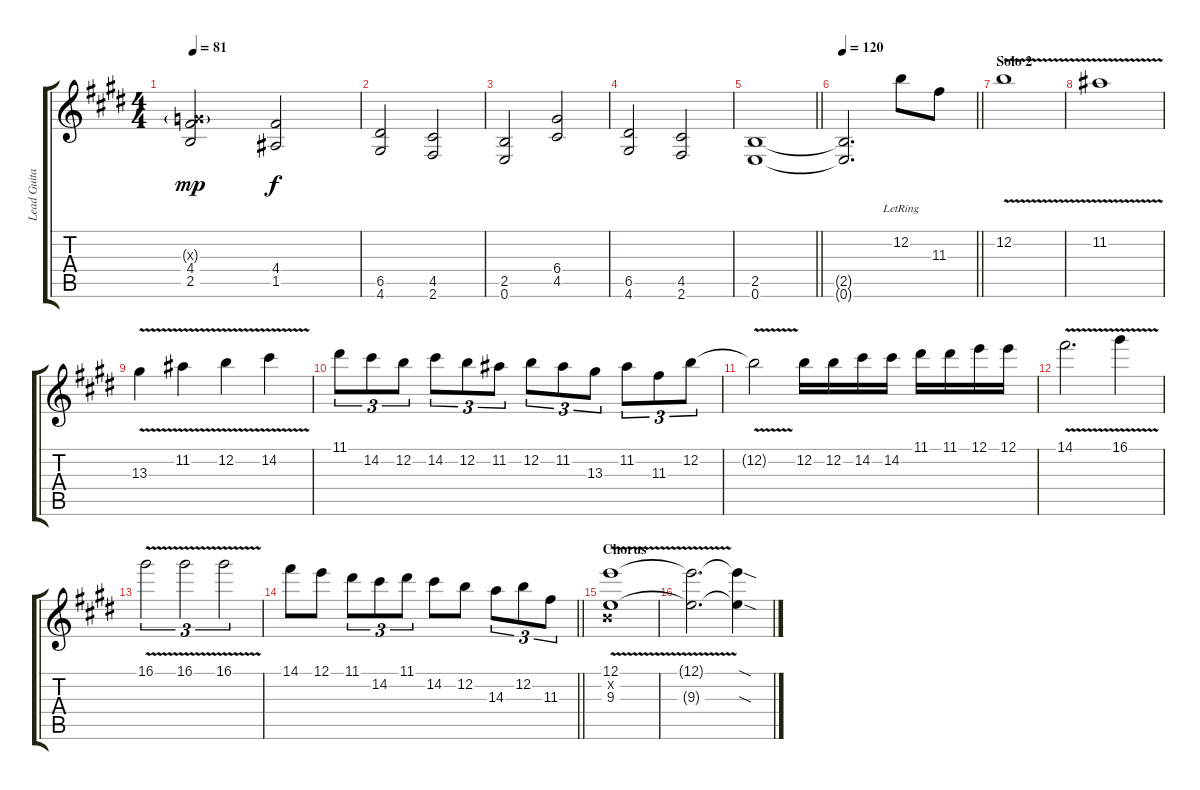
\track ("Lead Guitar" "Lead Guita") {instrument overdrivenguitar}
\staff {score tabs}
\tuning (E4 B3 G3 D3 A2 E2) {hide}
\ts (4 4)
\tempo 81
\clef g2
\ks e
(0.3{g x} 4.4 2.5).2{dy mp instrument overdrivenguitar} (4.4 1.5).2{dy f} |
(6.5 4.6).2 (4.5 2.6).2 |
(2.5 0.6).2 (6.4 4.5).2 |
(6.5 4.6).2 (4.5 2.6).2 |
\barLineRight lightlight
(2.5 0.6).1 |
\tempo 120
\barLineRight lightlight
(2.5{t} 0.6{t}).2{d} 12.2{lr}.8 11.3.8 |
\section ("" "Solo 2")
12.2{v}.1 |
11.2{v}.1 |
13.3{v}.4 11.2{v}.4 12.2{v}.4 14.2{v}.4 |
11.1.8{tu (3 2)} 14.2.8{tu (3 2)} 12.2.8{tu (3 2)} 14.2.8{tu (3 2)} 12.2.8{tu (3 2)} 11.2.8{tu (3 2)} 12.2.8{tu (3 2)} 11.2.8{tu (3 2)} 13.3.8{tu (3 2)} 11.2.8{tu (3 2)} 11.3.8{tu (3 2)} 12.2.8{tu (3 2)} |
12.2{v t}.2 12.2.16 12.2.16 14.2.16 14.2.16 11.1.16 11.1.16 12.1.16 12.1.16 |
14.1{v}.2{d} 16.1{v}.4 |
16.1{v}.2{tu (3 2)} 16.1{v}.2{tu (3 2)} 16.1{v}.2{tu (3 2)} |
\barLineRight lightlight
14.1.8 12.1.8 11.1.8{tu (3 2)} 14.2.8{tu (3 2)} 11.1.8{tu (3 2)} 14.2.8 12.2.8 14.3.8{tu (3 2)} 12.2.8{tu (3 2)} 11.3.8{tu (3 2)} |
\section ("" "Chorus")
(12.1{v} 0.2{x} 9.3{v}).1 |
(12.1{t} 9.3{t}).2{d} (12.1{sod t} 9.3{sod t}).4
